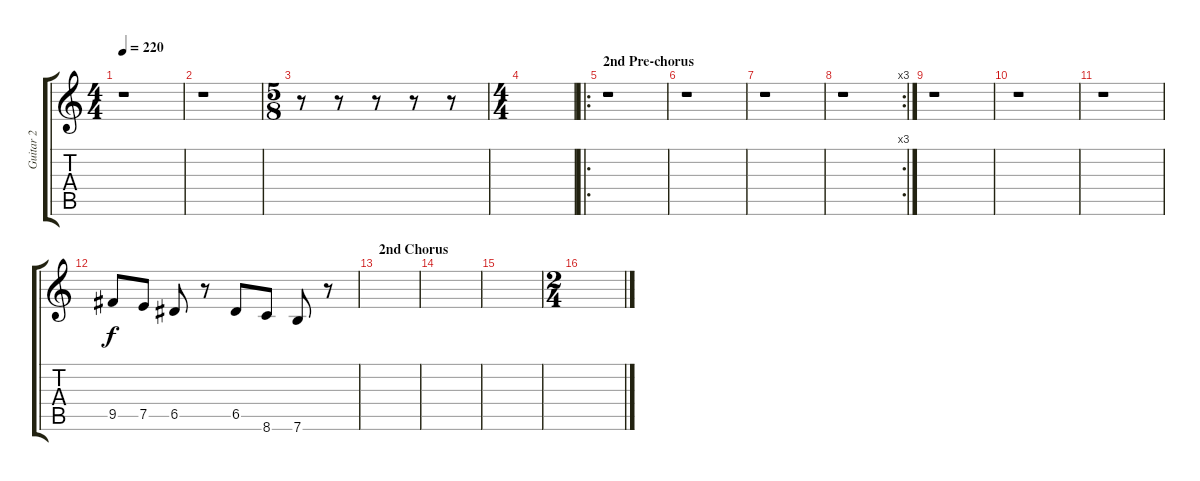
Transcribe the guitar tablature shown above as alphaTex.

\track ("Guitar 2" "Guitar 2") {instrument distortionguitar}
\staff {score tabs}
\tuning (E4 B3 G3 D3 A2 E2) {hide}
\ts (4 4)
\tempo 220
\clef g2
\ks c
r.1{dy f} |
r.1 |
\ts (5 8)
r.8 r.8 r.8 r.8 r.8 |
\ts (4 4)
|
\ro
\section ("" "2nd Pre-chorus")
r.1 |
r.1 |
r.1 |
\rc 3
r.1 |
r.1 |
r.1 |
r.1 |
9.5.8 7.5.8 6.5.8 r.8 6.5.8 8.6.8 7.6.8 r.8 |
\section ("" "2nd Chorus")
|
|
|
\ts (2 4)
